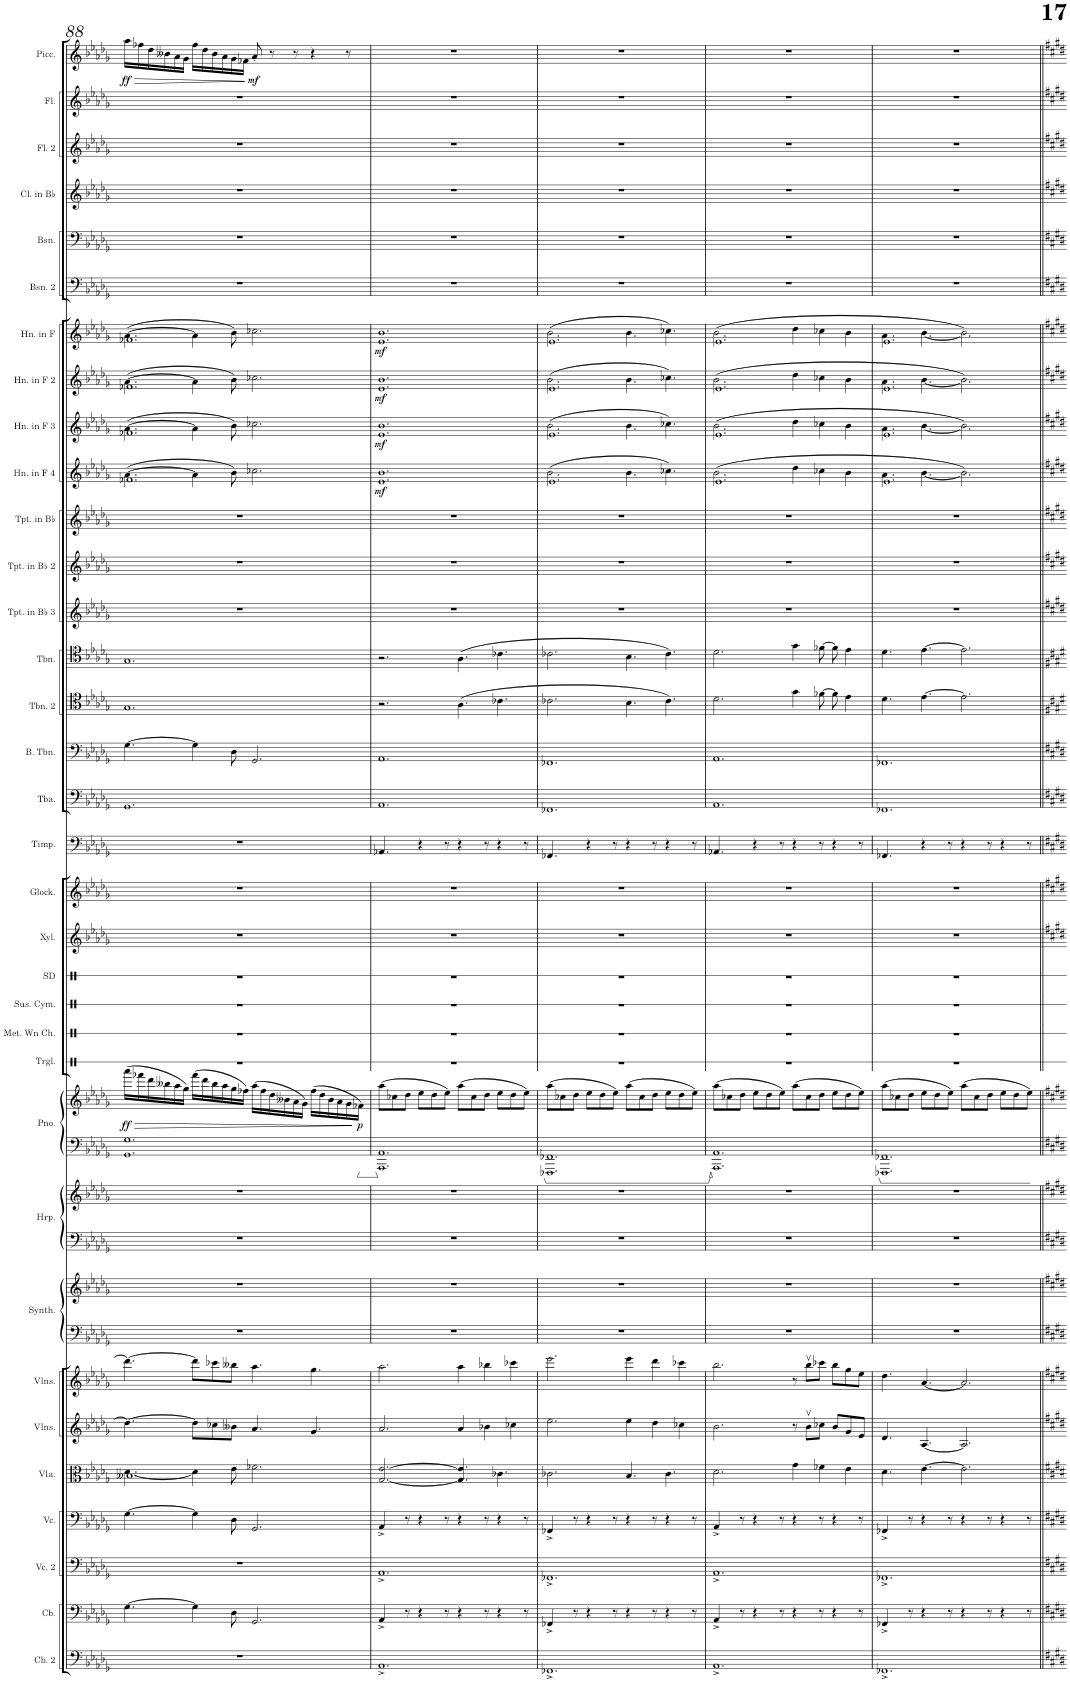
**kern	**kern	**kern	**kern	**kern	**kern	**kern	**kern	**kern	**kern	**kern	**kern	**kern	**dynam	**kern	**kern	**kern	**kern	**kern	**kern	**kern	**kern	**kern	**kern	**kern	**kern	**kern	**kern	**kern	**dynam	**kern	**dynam	**kern	**dynam	**kern	**dynam	**kern	**kern	**kern	**kern	**kern	**kern	**dynam
*part34	*part33	*part32	*part31	*part30	*part29	*part28	*part27	*part27	*part26	*part26	*part25	*part25	*part25	*part24	*part23	*part22	*part21	*part20	*part19	*part18	*part17	*part16	*part15	*part14	*part13	*part12	*part11	*part10	*part10	*part9	*part9	*part8	*part8	*part7	*part7	*part6	*part5	*part4	*part3	*part2	*part1	*part1
*staff37	*staff36	*staff35	*staff34	*staff33	*staff32	*staff31	*staff30	*staff29	*staff28	*staff27	*staff26	*staff25	*staff25/26	*staff24	*staff23	*staff22	*staff21	*staff20	*staff19	*staff18	*staff17	*staff16	*staff15	*staff14	*staff13	*staff12	*staff11	*staff10	*staff10	*staff9	*staff9	*staff8	*staff8	*staff7	*staff7	*staff6	*staff5	*staff4	*staff3	*staff2	*staff1	*staff1
*I"Contrabass 2	*I"Contrabass	*I"Violoncello 2	*I"Violoncello	*I"Viola	*I"Violins	*I"Violins	*I"Saw Synthesizer	*	*I"Harp	*	*I"Piano	*	*	*I"Triangle	*I"Metal Wind Chimes	*I"Suspended Cymbal	*I"Snare Drum	*I"Xylophone	*I"Glockenspiel	*I"Timpani	*I"Tuba	*I"Bass Trombone	*I"Trombone 2	*I"Trombone	*I"Trumpet in Bb 3	*I"Trumpet in Bb 2	*I"Trumpet in Bb	*I"Horn in F 4	*	*I"Horn in F 3	*	*I"Horn in F 2	*	*I"Horn in F	*	*I"Bassoon 2	*I"Bassoon	*I"Clarinet in Bb	*I"Flute 2	*I"Flute	*I"Piccolo	*
*I'Cb. 2	*I'Cb.	*I'Vc. 2	*I'Vc.	*I'Vla.	*I'Vlns.	*I'Vlns.	*I'Synth.	*	*I'Hrp.	*	*I'Pno.	*	*	*I'Trgl.	*I'Met. Wn Ch.	*I'Sus. Cym.	*I'SD	*I'Xyl.	*I'Glock.	*I'Timp.	*I'Tba.	*I'B. Tbn.	*I'Tbn. 2	*I'Tbn.	*I'Tpt. in Bb 3	*I'Tpt. in Bb 2	*I'Tpt. in Bb	*I'Hn. in F 4	*	*I'Hn. in F 3	*	*I'Hn. in F 2	*	*I'Hn. in F	*	*I'Bsn. 2	*I'Bsn.	*I'Cl. in Bb	*I'Fl. 2	*I'Fl.	*I'Picc.	*
!!LO:PB:g=z
*clefF4	*clefF4	*clefF4	*clefF4	*clefC3	*clefG2	*clefG2	*clefF4	*clefG2	*clefF4	*clefG2	*clefF4	*clefG2	*	*clefX	*clefX	*clefX	*clefX	*clefG2	*clefG2	*clefF4	*clefF4	*clefF4	*clefC4	*clefC4	*clefG2	*clefG2	*clefG2	*clefG2	*	*clefG2	*	*clefG2	*	*clefG2	*	*clefF4	*clefF4	*clefG2	*clefG2	*clefG2	*clefG2	*
*Trd7c12	*Trd7c12	*	*	*	*	*	*	*	*	*	*	*	*	*	*	*	*	*Trd-7c-12	*Trd-14c-24	*	*	*	*	*	*Trd1c2	*Trd1c2	*Trd1c2	*Trd4c7	*	*Trd4c7	*	*Trd4c7	*	*Trd4c7	*	*	*	*Trd1c2	*	*	*Trd-7c-12	*
*k[b-e-a-d-g-]	*k[b-e-a-d-g-]	*k[b-e-a-d-g-]	*k[b-e-a-d-g-]	*k[b-e-a-d-g-]	*k[b-e-a-d-g-]	*k[b-e-a-d-g-]	*k[b-e-a-d-g-]	*k[b-e-a-d-g-]	*k[b-e-a-d-g-]	*k[b-e-a-d-g-]	*k[b-e-a-d-g-]	*k[b-e-a-d-g-]	*	*k[]	*k[]	*k[]	*k[]	*k[b-e-a-d-g-]	*k[b-e-a-d-g-]	*k[b-e-a-d-g-]	*k[b-e-a-d-g-]	*k[b-e-a-d-g-]	*k[b-e-a-d-g-]	*k[b-e-a-d-g-]	*k[b-e-a-d-g-]	*k[b-e-a-d-g-]	*k[b-e-a-d-g-]	*k[b-e-a-d-g-]	*	*k[b-e-a-d-g-]	*	*k[b-e-a-d-g-]	*	*k[b-e-a-d-g-]	*	*k[b-e-a-d-g-]	*k[b-e-a-d-g-]	*k[b-e-a-d-g-]	*k[b-e-a-d-g-]	*k[b-e-a-d-g-]	*k[b-e-a-d-g-]	*
*M12/8	*M12/8	*M12/8	*M12/8	*M12/8	*M12/8	*M12/8	*M12/8	*M12/8	*M12/8	*M12/8	*M12/8	*M12/8	*	*M12/8	*M12/8	*M12/8	*M12/8	*M12/8	*M12/8	*M12/8	*M12/8	*M12/8	*M12/8	*M12/8	*M12/8	*M12/8	*M12/8	*M12/8	*	*M12/8	*	*M12/8	*	*M12/8	*	*M12/8	*M12/8	*M12/8	*M12/8	*M12/8	*M12/8	*
=88	=88	=88	=88	=88	=88	=88	=88	=88	=88	=88	=88	=88	=88	=88	=88	=88	=88	=88	=88	=88	=88	=88	=88	=88	=88	=88	=88	=88	=88	=88	=88	=88	=88	=88	=88	=88	=88	=88	=88	=88	=88	=88
*	*	*	*	*^	*	*	*	*	*	*	*	*	*	*	*	*	*	*	*	*	*	*	*	*	*	*	*	*^	*	*^	*	*^	*	*^	*	*	*	*	*	*	*	*
!	!	!	!	!	!	!	!	!	!	!	!	!	!	!LO:DY:b	!	!	!	!	!	!	!	!	!	!	!	!	!	!	!	!	!	!	!	!	!	!	!	!	!	!	!	!	!	!	!	!	!LO:HP:b
!	!	!	!	!	!	!	!	!	!	!	!	!	!	!	!	!	!	!	!	!	!	!	!	!	!	!	!	!	!	!	!	!	!	!	!	!	!	!	!	!	!	!	!	!	!	!	!LO:DY:n=1:b
1.r	[4.G-\	1.r	[4.G-\	1.B--X	[4.d-\	4.dd-\_	4.ddd-\_	1.r	1.r	1.r	1.r	1.GG- 1.G-	(16aaa-\LL	ff	1.r	1.r	1.r	1.r	1.r	1.r	1.r	1.GG-	[4.G-\	1.G-	1.G-	1.r	1.r	1.r	1.f-X	(>[>4.a-\	.	1.f-X	(>[>4.a-\	.	1.f-X	(>[>4.a-\	.	1.f-X	(>[>4.a-\	.	1.r	1.r	1.r	1.r	1.r	16aa-\LL	> ff
.	.	.	.	.	.	.	.	.	.	.	.	.	16fff-X\	.	.	.	.	.	.	.	.	.	.	.	.	.	.	.	.	.	.	.	.	.	.	.	.	.	.	.	.	.	.	.	.	16ff-X\	.
.	.	.	.	.	.	.	.	.	.	.	.	.	16ddd-\	.	.	.	.	.	.	.	.	.	.	.	.	.	.	.	.	.	.	.	.	.	.	.	.	.	.	.	.	.	.	.	.	16dd-\	.
.	.	.	.	.	.	.	.	.	.	.	.	.	16bb--X\	.	.	.	.	.	.	.	.	.	.	.	.	.	.	.	.	.	.	.	.	.	.	.	.	.	.	.	.	.	.	.	.	16b--X\	.
.	.	.	.	.	.	.	.	.	.	.	.	.	16aa-\	.	.	.	.	.	.	.	.	.	.	.	.	.	.	.	.	.	.	.	.	.	.	.	.	.	.	.	.	.	.	.	.	16a-\	.
.	.	.	.	.	.	.	.	.	.	.	.	.	16gg-\JJ)	.	.	.	.	.	.	.	.	.	.	.	.	.	.	.	.	.	.	.	.	.	.	.	.	.	.	.	.	.	.	.	.	16g-\JJ	.
.	4G-\]	.	4G-\]	.	4d-\]	8dd-\L]	8ddd-\L]	.	.	.	.	.	(16fff-\LL	.	.	.	.	.	.	.	.	.	4G-\]	.	.	.	.	.	.	4a-\]	.	.	4a-\]	.	.	4a-\]	.	.	4a-\]	.	.	.	.	.	.	16ff-\LL	.
.	.	.	.	.	.	.	.	.	.	.	.	.	16ddd-\	.	.	.	.	.	.	.	.	.	.	.	.	.	.	.	.	.	.	.	.	.	.	.	.	.	.	.	.	.	.	.	.	16dd-\	.
.	.	.	.	.	.	8cc-X\	8ccc-X\	.	.	.	.	.	16bb--\	.	.	.	.	.	.	.	.	.	.	.	.	.	.	.	.	.	.	.	.	.	.	.	.	.	.	.	.	.	.	.	.	16b--\	.
.	.	.	.	.	.	.	.	.	.	.	.	.	16aa-\	.	.	.	.	.	.	.	.	.	.	.	.	.	.	.	.	.	.	.	.	.	.	.	.	.	.	.	.	.	.	.	.	16a-\	.
.	8D-\	.	8D-\	.	8e-\	8b--X\J	8bb--X\J	.	.	.	.	.	16gg-\	.	.	.	.	.	.	.	.	.	8D-\	.	.	.	.	.	.	8b-\)	.	.	8b-\)	.	.	8b-\)	.	.	8b-\)	.	.	.	.	.	.	16g-\	.
.	.	.	.	.	.	.	.	.	.	.	.	.	16ff-X\JJ)	.	.	.	.	.	.	.	.	.	.	.	.	.	.	.	.	.	.	.	.	.	.	.	.	.	.	.	.	.	.	.	.	16f-X\JJ	.
!	!	!	!	!	!	!	!	!	!	!	!	!	!	!	!	!	!	!	!	!	!	!	!	!	!	!	!	!	!	!	!	!	!	!	!	!	!	!	!	!	!	!	!	!	!	!	!LO:DY:n=2:b
.	2.GG-/	.	2.GG-/	.	2.f-X\	4.a-/	4.aa-\	.	.	.	.	.	(16aa-\LL	.	.	.	.	.	.	.	.	.	2.GG-/	.	.	.	.	.	.	2.cc-X\	.	.	2.cc-X\	.	.	2.cc-X\	.	.	2.cc-X\	.	.	.	.	.	.	8a-'/	] mf
.	.	.	.	.	.	.	.	.	.	.	.	.	16ff-\	.	.	.	.	.	.	.	.	.	.	.	.	.	.	.	.	.	.	.	.	.	.	.	.	.	.	.	.	.	.	.	.	.	.
.	.	.	.	.	.	.	.	.	.	.	.	.	16dd-\	.	.	.	.	.	.	.	.	.	.	.	.	.	.	.	.	.	.	.	.	.	.	.	.	.	.	.	.	.	.	.	.	8r	.
.	.	.	.	.	.	.	.	.	.	.	.	.	16b--X\	.	.	.	.	.	.	.	.	.	.	.	.	.	.	.	.	.	.	.	.	.	.	.	.	.	.	.	.	.	.	.	.	.	.
.	.	.	.	.	.	.	.	.	.	.	.	.	16a-\	.	.	.	.	.	.	.	.	.	.	.	.	.	.	.	.	.	.	.	.	.	.	.	.	.	.	.	.	.	.	.	.	8r	.
.	.	.	.	.	.	.	.	.	.	.	.	.	16g-\JJ)	.	.	.	.	.	.	.	.	.	.	.	.	.	.	.	.	.	.	.	.	.	.	.	.	.	.	.	.	.	.	.	.	.	.
.	.	.	.	.	.	4.g-/	4.gg-\	.	.	.	.	.	(16ff-\LL	.	.	.	.	.	.	.	.	.	.	.	.	.	.	.	.	.	.	.	.	.	.	.	.	.	.	.	.	.	.	.	.	4r	.
.	.	.	.	.	.	.	.	.	.	.	.	.	16dd-\	.	.	.	.	.	.	.	.	.	.	.	.	.	.	.	.	.	.	.	.	.	.	.	.	.	.	.	.	.	.	.	.	.	.
.	.	.	.	.	.	.	.	.	.	.	.	.	16b--\	.	.	.	.	.	.	.	.	.	.	.	.	.	.	.	.	.	.	.	.	.	.	.	.	.	.	.	.	.	.	.	.	.	.
.	.	.	.	.	.	.	.	.	.	.	.	.	16a-\	.	.	.	.	.	.	.	.	.	.	.	.	.	.	.	.	.	.	.	.	.	.	.	.	.	.	.	.	.	.	.	.	.	.
.	.	.	.	.	.	.	.	.	.	.	.	.	16g-\	.	.	.	.	.	.	.	.	.	.	.	.	.	.	.	.	.	.	.	.	.	.	.	.	.	.	.	.	.	.	.	.	8r	.
!	!	!	!	!	!	!	!	!	!	!	!	!	!	!LO:DY:b	!	!	!	!	!	!	!	!	!	!	!	!	!	!	!	!	!	!	!	!	!	!	!	!	!	!	!	!	!	!	!	!	!
.	.	.	.	.	.	.	.	.	.	.	.	.	16f-X\JJ)	p	.	.	.	.	.	.	.	.	.	.	.	.	.	.	.	.	.	.	.	.	.	.	.	.	.	.	.	.	.	.	.	.	.
*	*	*	*	*	*	*	*	*	*	*	*	*	*	*	*	*	*	*	*	*	*	*	*	*	*	*	*	*	*v	*v	*	*	*	*	*v	*v	*	*v	*v	*	*	*	*	*	*	*	*
*	*	*	*	*v	*v	*	*	*	*	*	*	*	*	*	*	*	*	*	*	*	*	*	*	*	*	*	*	*	*	*	*v	*v	*	*	*	*	*	*	*	*	*	*	*	*
=89	=89	=89	=89	=89	=89	=89	=89	=89	=89	=89	=89	=89	=89	=89	=89	=89	=89	=89	=89	=89	=89	=89	=89	=89	=89	=89	=89	=89	=89	=89	=89	=89	=89	=89	=89	=89	=89	=89	=89	=89	=89	=89
!	!	!	!	!	!	!	!	!	!	!	!	!	!	!	!	!	!	!	!	!	!	!	!	!	!	!	!	!	!LO:DY:b	!	!LO:DY:b	!	!LO:DY:b	!	!LO:DY:b	!	!	!	!	!	!	!
1.AA-^	4AA-^/	1.AA-^	4AA-^/	[2.G-/ [2.e-/	2.a-/	2.aa-\	1.r	1.r	1.r	1.r	1.AAA- 1.AA-	(8aa-\L	.	1.r	1.r	1.r	1.r	1.r	1.r	4.AA-X/	1.AA-	1.AA-	2.r	2.r	1.r	1.r	1.r	1.e- 1.b-	mf	1.e- 1.b-	mf	1.e- 1.b-	mf	1.e- 1.b-	mf	1.r	1.r	1.r	1.r	1.r	1.r	.
.	.	.	.	.	.	.	.	.	.	.	.	8cc-X\	.	.	.	.	.	.	.	.	.	.	.	.	.	.	.	.	.	.	.	.	.	.	.	.	.	.	.	.	.	.
.	8r	.	8r	.	.	.	.	.	.	.	.	8dd-\J	.	.	.	.	.	.	.	.	.	.	.	.	.	.	.	.	.	.	.	.	.	.	.	.	.	.	.	.	.	.
.	4r	.	4r	.	.	.	.	.	.	.	.	8ee-\L	.	.	.	.	.	.	.	4r	.	.	.	.	.	.	.	.	.	.	.	.	.	.	.	.	.	.	.	.	.	.
.	.	.	.	.	.	.	.	.	.	.	.	8dd-\	.	.	.	.	.	.	.	.	.	.	.	.	.	.	.	.	.	.	.	.	.	.	.	.	.	.	.	.	.	.
.	8r	.	8r	.	.	.	.	.	.	.	.	8ee-\J)	.	.	.	.	.	.	.	8r	.	.	.	.	.	.	.	.	.	.	.	.	.	.	.	.	.	.	.	.	.	.
.	4r	.	4r	4.G-/] 4.e-/]	4a-/	4aa-\	.	.	.	.	.	(8aa-\L	.	.	.	.	.	.	.	4r	.	.	(4.A-\	(4.A-\	.	.	.	.	.	.	.	.	.	.	.	.	.	.	.	.	.	.
.	.	.	.	.	.	.	.	.	.	.	.	8cc-\	.	.	.	.	.	.	.	.	.	.	.	.	.	.	.	.	.	.	.	.	.	.	.	.	.	.	.	.	.	.
.	8r	.	8r	.	4b-X\	4bb-X\	.	.	.	.	.	8dd-\J	.	.	.	.	.	.	.	8r	.	.	.	.	.	.	.	.	.	.	.	.	.	.	.	.	.	.	.	.	.	.
.	4r	.	4r	4.c-X\	.	.	.	.	.	.	.	8ee-\L	.	.	.	.	.	.	.	4r	.	.	4.c-X\	4.c-X\	.	.	.	.	.	.	.	.	.	.	.	.	.	.	.	.	.	.
.	.	.	.	.	4cc-X\	4ccc-X\	.	.	.	.	.	8dd-\	.	.	.	.	.	.	.	.	.	.	.	.	.	.	.	.	.	.	.	.	.	.	.	.	.	.	.	.	.	.
.	8r	.	8r	.	.	.	.	.	.	.	.	8ee-\J)	.	.	.	.	.	.	.	8r	.	.	.	.	.	.	.	.	.	.	.	.	.	.	.	.	.	.	.	.	.	.
=90	=90	=90	=90	=90	=90	=90	=90	=90	=90	=90	=90	=90	=90	=90	=90	=90	=90	=90	=90	=90	=90	=90	=90	=90	=90	=90	=90	=90	=90	=90	=90	=90	=90	=90	=90	=90	=90	=90	=90	=90	=90	=90
*	*	*	*	*	*	*	*	*	*	*	*	*	*	*	*	*	*	*	*	*	*	*	*	*	*	*	*	*^	*	*^	*	*^	*	*^	*	*	*	*	*	*	*	*
1.FF-X^	4FF-X^/	1.FF-X^	4FF-X^/	2.c-X\	2.ee-\	2.eee-\	1.r	1.r	1.r	1.r	1.FFF-X 1.FF-X	(8aa-\L	.	1.r	1.r	1.r	1.r	1.r	1.r	4.FF-X/	1.FF-X	1.FF-X	2.c-X\	2.c-X\	1.r	1.r	1.r	1.e-	(>2.b-\	.	1.e-	(>2.b-\	.	1.e-	(>2.b-\	.	1.e-	(>2.b-\	.	1.r	1.r	1.r	1.r	1.r	1.r	.
.	.	.	.	.	.	.	.	.	.	.	.	8cc-X\	.	.	.	.	.	.	.	.	.	.	.	.	.	.	.	.	.	.	.	.	.	.	.	.	.	.	.	.	.	.	.	.	.	.
.	8r	.	8r	.	.	.	.	.	.	.	.	8dd-\J	.	.	.	.	.	.	.	.	.	.	.	.	.	.	.	.	.	.	.	.	.	.	.	.	.	.	.	.	.	.	.	.	.	.
.	4r	.	4r	.	.	.	.	.	.	.	.	8ee-\L	.	.	.	.	.	.	.	4r	.	.	.	.	.	.	.	.	.	.	.	.	.	.	.	.	.	.	.	.	.	.	.	.	.	.
.	.	.	.	.	.	.	.	.	.	.	.	8dd-\	.	.	.	.	.	.	.	.	.	.	.	.	.	.	.	.	.	.	.	.	.	.	.	.	.	.	.	.	.	.	.	.	.	.
.	8r	.	8r	.	.	.	.	.	.	.	.	8ee-\J)	.	.	.	.	.	.	.	8r	.	.	.	.	.	.	.	.	.	.	.	.	.	.	.	.	.	.	.	.	.	.	.	.	.	.
.	4r	.	4r	4.B-/	4ee-\	4eee-\	.	.	.	.	.	(8aa-\L	.	.	.	.	.	.	.	4r	.	.	4.B-\	4.B-\	.	.	.	.	4.b-\	.	.	4.b-\	.	.	4.b-\	.	.	4.b-\	.	.	.	.	.	.	.	.
.	.	.	.	.	.	.	.	.	.	.	.	8cc-\	.	.	.	.	.	.	.	.	.	.	.	.	.	.	.	.	.	.	.	.	.	.	.	.	.	.	.	.	.	.	.	.	.	.
.	8r	.	8r	.	4dd-\	4ddd-\	.	.	.	.	.	8dd-\J	.	.	.	.	.	.	.	8r	.	.	.	.	.	.	.	.	.	.	.	.	.	.	.	.	.	.	.	.	.	.	.	.	.	.
.	4r	.	4r	4.c-\	.	.	.	.	.	.	.	8ee-\L	.	.	.	.	.	.	.	4r	.	.	4.c-\)	4.c-\)	.	.	.	.	4.cc-X\)	.	.	4.cc-X\)	.	.	4.cc-X\)	.	.	4.cc-X\)	.	.	.	.	.	.	.	.
.	.	.	.	.	4cc-X\	4ccc-X\	.	.	.	.	.	8dd-\	.	.	.	.	.	.	.	.	.	.	.	.	.	.	.	.	.	.	.	.	.	.	.	.	.	.	.	.	.	.	.	.	.	.
.	8r	.	8r	.	.	.	.	.	.	.	.	8ee-\J)	.	.	.	.	.	.	.	8r	.	.	.	.	.	.	.	.	.	.	.	.	.	.	.	.	.	.	.	.	.	.	.	.	.	.
=91	=91	=91	=91	=91	=91	=91	=91	=91	=91	=91	=91	=91	=91	=91	=91	=91	=91	=91	=91	=91	=91	=91	=91	=91	=91	=91	=91	=91	=91	=91	=91	=91	=91	=91	=91	=91	=91	=91	=91	=91	=91	=91	=91	=91	=91	=91
1.AA-^	4AA-^/	1.AA-^	4AA-^/	2.d-\	2.b-\	2.bb-\	1.r	1.r	1.r	1.r	1.AAA- 1.AA-	(8aa-\L	.	1.r	1.r	1.r	1.r	1.r	1.r	4.AA-X/	1.AA-	1.AA-	2.d-\	2.d-\	1.r	1.r	1.r	1.e-	(>2.b-\	.	1.e-	(>2.b-\	.	1.e-	(>2.b-\	.	1.e-	(>2.b-\	.	1.r	1.r	1.r	1.r	1.r	1.r	.
.	.	.	.	.	.	.	.	.	.	.	.	8cc-X\	.	.	.	.	.	.	.	.	.	.	.	.	.	.	.	.	.	.	.	.	.	.	.	.	.	.	.	.	.	.	.	.	.	.
.	8r	.	8r	.	.	.	.	.	.	.	.	8dd-\J	.	.	.	.	.	.	.	.	.	.	.	.	.	.	.	.	.	.	.	.	.	.	.	.	.	.	.	.	.	.	.	.	.	.
.	4r	.	4r	.	.	.	.	.	.	.	.	8ee-\L	.	.	.	.	.	.	.	4r	.	.	.	.	.	.	.	.	.	.	.	.	.	.	.	.	.	.	.	.	.	.	.	.	.	.
.	.	.	.	.	.	.	.	.	.	.	.	8dd-\	.	.	.	.	.	.	.	.	.	.	.	.	.	.	.	.	.	.	.	.	.	.	.	.	.	.	.	.	.	.	.	.	.	.
.	8r	.	8r	.	.	.	.	.	.	.	.	8ee-\J)	.	.	.	.	.	.	.	8r	.	.	.	.	.	.	.	.	.	.	.	.	.	.	.	.	.	.	.	.	.	.	.	.	.	.
.	4r	.	4r	4g-\	8r	8r	.	.	.	.	.	(8aa-\L	.	.	.	.	.	.	.	4r	.	.	4g-\	4g-\	.	.	.	.	4dd-\	.	.	4dd-\	.	.	4dd-\	.	.	4dd-\	.	.	.	.	.	.	.	.
.	.	.	.	.	8b-v\L	8bb-v\L	.	.	.	.	.	8cc-\	.	.	.	.	.	.	.	.	.	.	.	.	.	.	.	.	.	.	.	.	.	.	.	.	.	.	.	.	.	.	.	.	.	.
.	8r	.	8r	4f-X\	8cc-X\J	8ccc-X\J	.	.	.	.	.	8dd-\J	.	.	.	.	.	.	.	8r	.	.	[8f-X\	[8f-X\	.	.	.	.	4cc-X\	.	.	4cc-X\	.	.	4cc-X\	.	.	4cc-X\	.	.	.	.	.	.	.	.
.	4r	.	4r	.	8b-/L	8bb-\L	.	.	.	.	.	8ee-\L	.	.	.	.	.	.	.	4r	.	.	8f-\]	8f-\]	.	.	.	.	.	.	.	.	.	.	.	.	.	.	.	.	.	.	.	.	.	.
.	.	.	.	4e-\	8g-/	8gg-\	.	.	.	.	.	8dd-\	.	.	.	.	.	.	.	.	.	.	4e-\	4e-\	.	.	.	.	4b-\	.	.	4b-\	.	.	4b-\	.	.	4b-\	.	.	.	.	.	.	.	.
.	8r	.	8r	.	8e-/J	8ee-\J	.	.	.	.	.	8ee-\J)	.	.	.	.	.	.	.	8r	.	.	.	.	.	.	.	.	.	.	.	.	.	.	.	.	.	.	.	.	.	.	.	.	.	.
=92	=92	=92	=92	=92	=92	=92	=92	=92	=92	=92	=92	=92	=92	=92	=92	=92	=92	=92	=92	=92	=92	=92	=92	=92	=92	=92	=92	=92	=92	=92	=92	=92	=92	=92	=92	=92	=92	=92	=92	=92	=92	=92	=92	=92	=92	=92
1.FF-X^	4FF-X^/	1.FF-X^	4FF-X^/	4.d-\	4.d-/	4.dd-\	1.r	1.r	1.r	1.r	1.FFF-X 1.FF-X	(8aa-\L	.	1.r	1.r	1.r	1.r	1.r	1.r	4.FF-X/	1.FF-X	1.FF-X	4.d-\	4.d-\	1.r	1.r	1.r	1.e-	4.a-\	.	1.e-	4.a-\	.	1.e-	4.a-\	.	1.e-	4.a-\	.	1.r	1.r	1.r	1.r	1.r	1.r	.
.	.	.	.	.	.	.	.	.	.	.	.	8cc-X\	.	.	.	.	.	.	.	.	.	.	.	.	.	.	.	.	.	.	.	.	.	.	.	.	.	.	.	.	.	.	.	.	.	.
.	8r	.	8r	.	.	.	.	.	.	.	.	8dd-\J	.	.	.	.	.	.	.	.	.	.	.	.	.	.	.	.	.	.	.	.	.	.	.	.	.	.	.	.	.	.	.	.	.	.
.	4r	.	4r	[4.e-\	[4.A-/	[4.a-/	.	.	.	.	.	8ee-\L	.	.	.	.	.	.	.	4r	.	.	[4.e-\	[4.e-\	.	.	.	.	[4.b-\	.	.	[4.b-\	.	.	[4.b-\	.	.	[4.b-\	.	.	.	.	.	.	.	.
.	.	.	.	.	.	.	.	.	.	.	.	8dd-\	.	.	.	.	.	.	.	.	.	.	.	.	.	.	.	.	.	.	.	.	.	.	.	.	.	.	.	.	.	.	.	.	.	.
.	8r	.	8r	.	.	.	.	.	.	.	.	8ee-\J)	.	.	.	.	.	.	.	8r	.	.	.	.	.	.	.	.	.	.	.	.	.	.	.	.	.	.	.	.	.	.	.	.	.	.
.	4r	.	4r	2.e-\]	2.A-/]	2.a-/]	.	.	.	.	.	(8aa-\L	.	.	.	.	.	.	.	4r	.	.	2.e-\]	2.e-\]	.	.	.	.	2.b-\])	.	.	2.b-\])	.	.	2.b-\])	.	.	2.b-\])	.	.	.	.	.	.	.	.
.	.	.	.	.	.	.	.	.	.	.	.	8cc-\	.	.	.	.	.	.	.	.	.	.	.	.	.	.	.	.	.	.	.	.	.	.	.	.	.	.	.	.	.	.	.	.	.	.
.	8r	.	8r	.	.	.	.	.	.	.	.	8dd-\J	.	.	.	.	.	.	.	8r	.	.	.	.	.	.	.	.	.	.	.	.	.	.	.	.	.	.	.	.	.	.	.	.	.	.
.	4r	.	4r	.	.	.	.	.	.	.	.	8ee-\L	.	.	.	.	.	.	.	4r	.	.	.	.	.	.	.	.	.	.	.	.	.	.	.	.	.	.	.	.	.	.	.	.	.	.
.	.	.	.	.	.	.	.	.	.	.	.	8dd-\	.	.	.	.	.	.	.	.	.	.	.	.	.	.	.	.	.	.	.	.	.	.	.	.	.	.	.	.	.	.	.	.	.	.
.	8r	.	8r	.	.	.	.	.	.	.	.	8ee-\J)	.	.	.	.	.	.	.	8r	.	.	.	.	.	.	.	.	.	.	.	.	.	.	.	.	.	.	.	.	.	.	.	.	.	.
*	*	*	*	*	*	*	*	*	*	*	*	*	*	*	*	*	*	*	*	*	*	*	*	*	*	*	*	*v	*v	*	*	*	*	*v	*v	*	*v	*v	*	*	*	*	*	*	*	*
*	*	*	*	*	*	*	*	*	*	*	*	*	*	*	*	*	*	*	*	*	*	*	*	*	*	*	*	*	*	*v	*v	*	*	*	*	*	*	*	*	*	*	*	*
=||	=||	=||	=||	=||	=||	=||	=||	=||	=||	=||	=||	=||	=||	=||	=||	=||	=||	=||	=||	=||	=||	=||	=||	=||	=||	=||	=||	=||	=||	=||	=||	=||	=||	=||	=||	=||	=||	=||	=||	=||	=||	=||
*-	*-	*-	*-	*-	*-	*-	*-	*-	*-	*-	*-	*-	*-	*-	*-	*-	*-	*-	*-	*-	*-	*-	*-	*-	*-	*-	*-	*-	*-	*-	*-	*-	*-	*-	*-	*-	*-	*-	*-	*-	*-	*-
